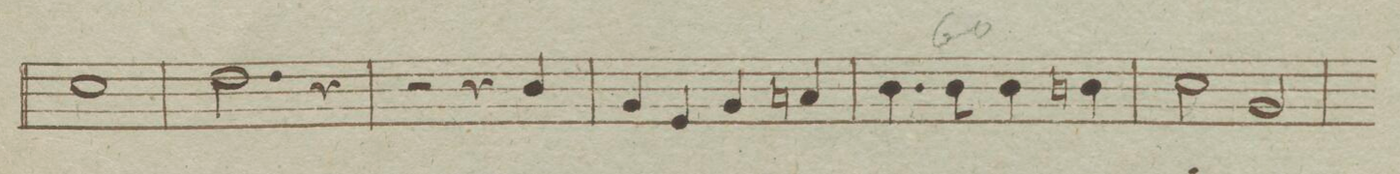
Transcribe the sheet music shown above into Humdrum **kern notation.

**kern
*I"Oboe Secondo.
*clefG2
*k[b-e-a-]
*met(c)
*M4/4
1cc
=57
2.dd\
4r
=58
2r
4r
4b-/
=59
4g/
4e-/
4g/
4an/
=60
4.b-\
8b-\
4b-\
4bn\
=61
2cc\
2g/
=62
*-
